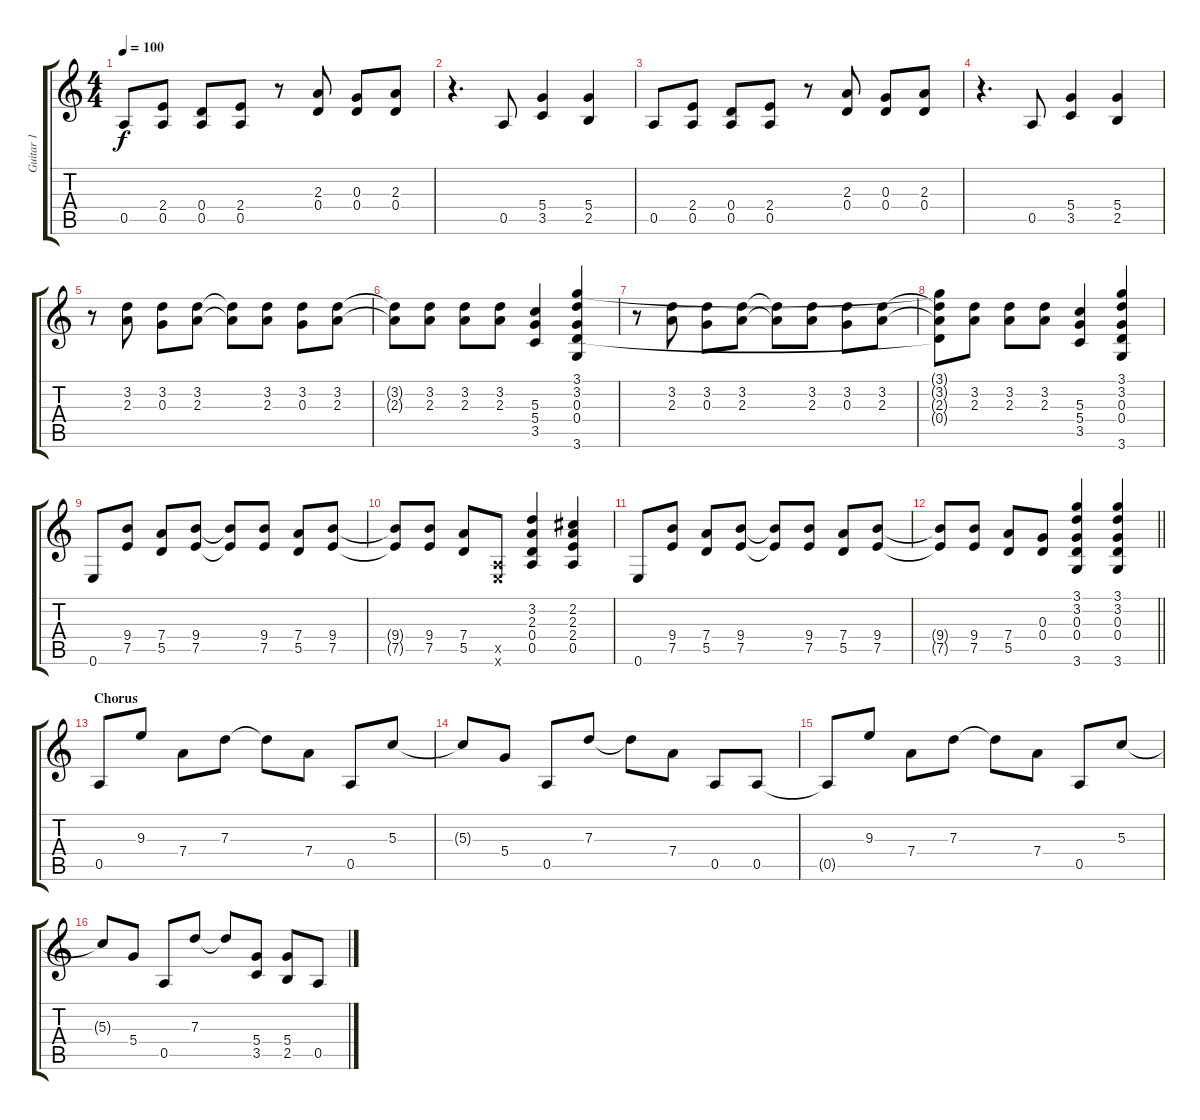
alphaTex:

\track ("Guitar 1" "Guitar 1") {instrument distortionguitar}
\staff {score tabs}
\tuning (E4 B3 G3 D3 A2 E2) {hide}
\ts (4 4)
\tempo 100
\clef g2
\ks c
0.5.8{dy f} (2.4 0.5).8 (0.4 0.5).8 (2.4 0.5).8 r.8 (2.3 0.4).8 (0.3 0.4).8 (2.3 0.4).8 |
r.4{d} 0.5.8 (5.4 3.5).4 (5.4 2.5).4 |
0.5.8 (2.4 0.5).8 (0.4 0.5).8 (2.4 0.5).8 r.8 (2.3 0.4).8 (0.3 0.4).8 (2.3 0.4).8 |
r.4{d} 0.5.8 (5.4 3.5).4 (5.4 2.5).4 |
r.8 (3.2 2.3).8 (3.2 0.3).8 (3.2 2.3).8 (3.2{t} 2.3{t}).8 (3.2 2.3).8 (3.2 0.3).8 (3.2 2.3).8 |
(3.2{t} 2.3{t}).8 (3.2 2.3).8 (3.2 2.3).8 (3.2 2.3).8 (5.3 5.4 3.5).4 (3.1 3.2 0.3 0.4 3.6).4 |
r.8 (3.2 2.3).8 (3.2 0.3).8 (3.2 2.3).8 (3.2{t} 2.3{t}).8 (3.2 2.3).8 (3.2 0.3).8 (3.2 2.3).8 |
(3.1{t} 3.2{t} 2.3{t} 0.4{t}).8 (3.2 2.3).8 (3.2 2.3).8 (3.2 2.3).8 (5.3 5.4 3.5).4 (3.1 3.2 0.3 0.4 3.6).4 |
0.6.8 (9.4 7.5).8 (7.4 5.5).8 (9.4 7.5).8 (9.4{t} 7.5{t}).8 (9.4 7.5).8 (7.4 5.5).8 (9.4 7.5).8 |
(9.4{t} 7.5{t}).8 (9.4 7.5).8 (7.4 5.5).8 (0.5{x} 0.6{x}).8 (3.2 2.3 0.4 0.5).4 (2.2 2.3 2.4 0.5).4 |
0.6.8 (9.4 7.5).8 (7.4 5.5).8 (9.4 7.5).8 (9.4{t} 7.5{t}).8 (9.4 7.5).8 (7.4 5.5).8 (9.4 7.5).8 |
\barLineRight lightlight
(9.4{t} 7.5{t}).8 (9.4 7.5).8 (7.4 5.5).8 (0.3 0.4).8 (3.1 3.2 0.3 0.4 3.6).4 (3.1 3.2 0.3 0.4 3.6).4 |
\section ("" "Chorus")
0.5.8 9.3.8 7.4.8 7.3.8 7.3{t}.8 7.4.8 0.5.8 5.3.8 |
5.3{t}.8 5.4.8 0.5.8 7.3.8 7.3{t}.8 7.4.8 0.5.8 0.5.8 |
0.5{t}.8 9.3.8 7.4.8 7.3.8 7.3{t}.8 7.4.8 0.5.8 5.3.8 |
5.3{t}.8 5.4.8 0.5.8 7.3.8 7.3{t}.8 (5.4 3.5).8 (5.4 2.5).8 0.5.8
